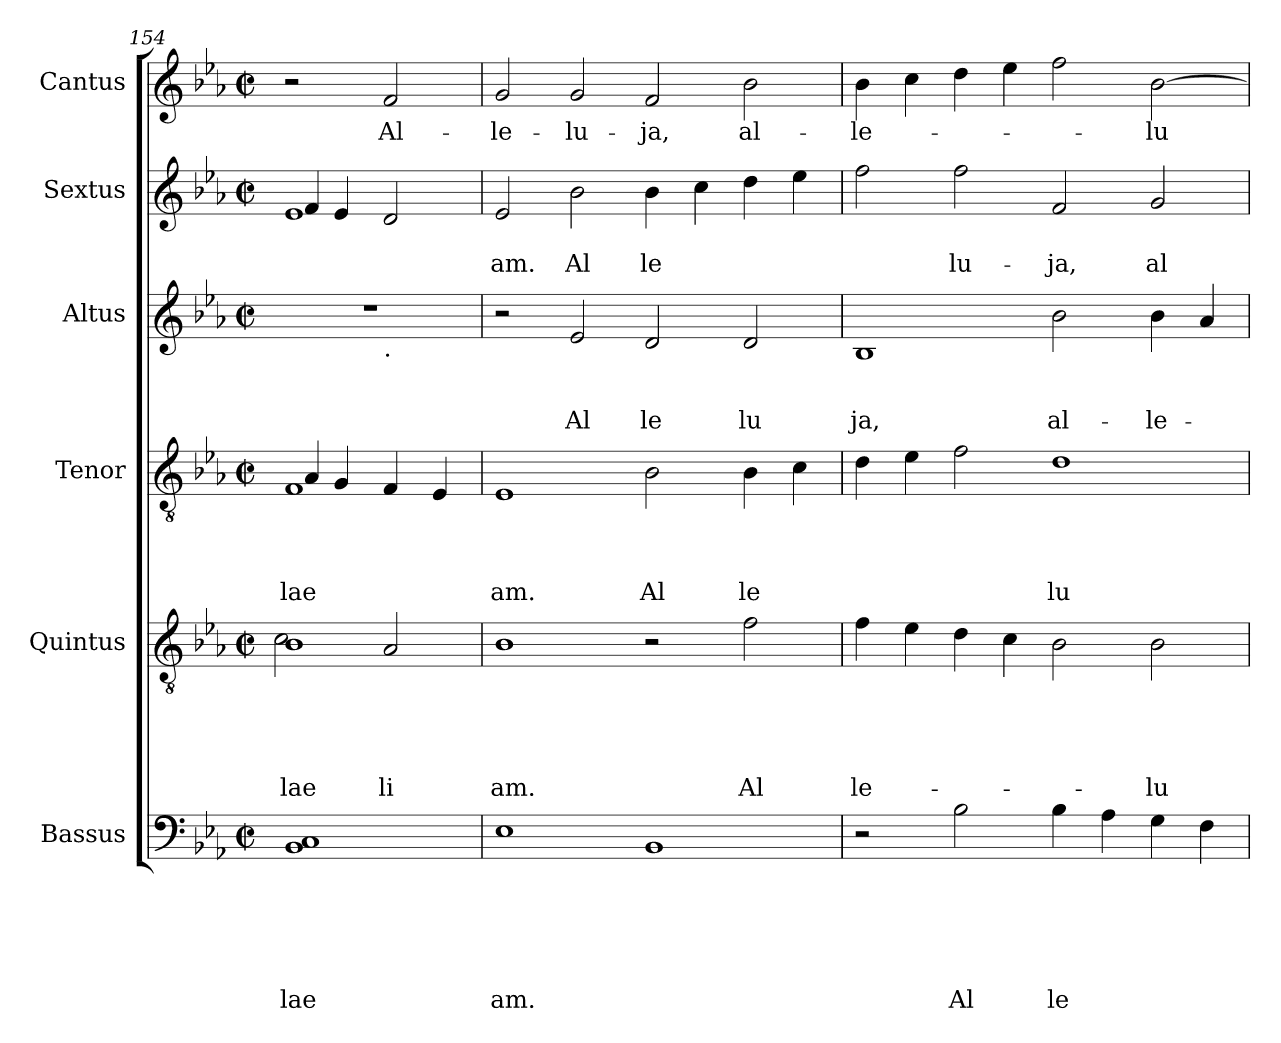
**kern	**text	**text	**text	**text	**text	**text	**kern	**text	**text	**text	**text	**text	**kern	**text	**text	**text	**text	**kern	**text	**text	**text	**kern	**text	**text	**kern	**text
*part6	*part6	*part6	*part6	*part6	*part6	*part6	*part5	*part5	*part5	*part5	*part5	*part5	*part4	*part4	*part4	*part4	*part4	*part3	*part3	*part3	*part3	*part2	*part2	*part2	*part1	*part1
*staff6	*staff6	*staff6	*staff6	*staff6	*staff6	*staff6	*staff5	*staff5	*staff5	*staff5	*staff5	*staff5	*staff4	*staff4	*staff4	*staff4	*staff4	*staff3	*staff3	*staff3	*staff3	*staff2	*staff2	*staff2	*staff1	*staff1
*I"Bassus	*	*	*	*	*	*	*I"Quintus	*	*	*	*	*	*I"Tenor	*	*	*	*	*I"Altus	*	*	*	*I"Sextus	*	*	*I"Cantus	*
*clefF4	*	*	*	*	*	*	*clefGv2	*	*	*	*	*	*clefGv2	*	*	*	*	*clefG2	*	*	*	*clefG2	*	*	*clefG2	*
*k[b-e-a-]	*	*	*	*	*	*	*k[b-e-a-]	*	*	*	*	*	*k[b-e-a-]	*	*	*	*	*k[b-e-a-]	*	*	*	*k[b-e-a-]	*	*	*k[b-e-a-]	*
*E-:	*	*	*	*	*	*	*E-:	*	*	*	*	*	*E-:	*	*	*	*	*E-:	*	*	*	*E-:	*	*	*E-:	*
*M2/2	*	*	*	*	*	*	*M2/2	*	*	*	*	*	*M2/2	*	*	*	*	*M2/2	*	*	*	*M2/2	*	*	*M2/2	*
*met(c|)	*	*	*	*	*	*	*met(c|)	*	*	*	*	*	*met(c|)	*	*	*	*	*met(c|)	*	*	*	*met(c|)	*	*	*met(c|)	*
=154	=154	=154	=154	=154	=154	=154	=154	=154	=154	=154	=154	=154	=154	=154	=154	=154	=154	=154	=154	=154	=154	=154	=154	=154	=154	=154
!	!	!	!	!	!	!LO:LY:b	!	!	!	!	!	!LO:LY:b	!	!	!	!	!LO:LY:b	!	!	!	!	!	!	!	!	!
*	*	*	*	*	*	*	*^	*	*	*	*	*	*^	*	*	*	*	*^	*	*	*	*^	*	*	*	*
1BB- 1C	.	.	.	.	.	lae	1B-	2c\	.	.	.	.	lae	1F	4A-/	.	.	.	lae	1r	2ryy	.	.	.	1e-	4f/	.	.	2r	.
.	.	.	.	.	.	.	.	.	.	.	.	.	.	.	4G/	.	.	.	.	.	.	.	.	.	.	4e-/	.	.	.	.
!	!	!	!	!	!	!	!	!	!	!	!	!	!	!	!	!	!	!	!	!	!LO:TX:b:t=.	!	!	!	!	!	!	!	!	!
!	!	!	!	!	!	!	!	!	!	!	!	!	!LO:LY:b	!	!	!	!	!	!	!	!	!	!	!	!	!	!	!	!	!LO:LY:b
.	.	.	.	.	.	.	.	2A-/	.	.	.	.	li	.	4F/	.	.	.	.	.	2ryy	.	.	.	.	2d/	.	.	2f/	Al-
.	.	.	.	.	.	.	.	.	.	.	.	.	.	.	4E-/	.	.	.	.	.	.	.	.	.	.	.	.	.	.	.
*	*	*	*	*	*	*	*v	*v	*	*	*	*	*	*	*	*	*	*	*	*	*	*	*	*	*v	*v	*	*	*	*
=155	=155	=155	=155	=155	=155	=155	=155	=155	=155	=155	=155	=155	=155	=155	=155	=155	=155	=155	=155	=155	=155	=155	=155	=155	=155	=155	=155	=155
!	!	!	!	!	!	!LO:LY:b	!	!	!	!	!	!LO:LY:b	!	!	!	!	!	!LO:LY:b	!	!	!	!	!	!	!	!LO:LY:b	!	!LO:LY:b
*	*	*	*	*	*	*	*	*	*	*	*	*	*v	*v	*	*	*	*	*	*	*	*	*	*	*	*	*	*
*	*	*	*	*	*	*	*	*	*	*	*	*	*	*	*	*	*	*v	*v	*	*	*	*	*	*	*	*
1E-	.	.	.	.	.	am.	1B-	.	.	.	.	am.	1E-	.	.	.	am.	2r	.	.	.	2e-/	.	am.	2g/	-le-
!	!	!	!	!	!	!	!	!	!	!	!	!	!	!	!	!	!	!	!	!	!LO:LY:b	!	!	!LO:LY:b	!	!LO:LY:b
.	.	.	.	.	.	.	.	.	.	.	.	.	.	.	.	.	.	2e-/	.	.	Al	2b-\	.	Al	2g/	-lu-
!	!	!	!	!	!	!	!	!	!	!	!	!	!	!	!	!	!LO:LY:b	!	!	!	!LO:LY:b	!	!	!LO:LY:b	!	!LO:LY:b
1BB-	.	.	.	.	.	.	2r	.	.	.	.	.	2B-\	.	.	.	Al	2d/	.	.	le	4b-\	.	le	2f/	-ja,
.	.	.	.	.	.	.	.	.	.	.	.	.	.	.	.	.	.	.	.	.	.	4cc\	.	.	.	.
!	!	!	!	!	!	!	!	!	!	!	!	!LO:LY:b	!	!	!	!	!LO:LY:b	!	!	!	!LO:LY:b	!	!	!	!	!LO:LY:b
.	.	.	.	.	.	.	2f\	.	.	.	.	Al	4B-\	.	.	.	le	2d/	.	.	lu	4dd\	.	.	2b-\	al-
.	.	.	.	.	.	.	.	.	.	.	.	.	4c\	.	.	.	.	.	.	.	.	4ee-\	.	.	.	.
!!LO:PB:g=z
=156	=156	=156	=156	=156	=156	=156	=156	=156	=156	=156	=156	=156	=156	=156	=156	=156	=156	=156	=156	=156	=156	=156	=156	=156	=156	=156
!	!	!	!	!	!	!	!	!	!	!	!	!LO:LY:b	!	!	!	!	!	!	!	!	!LO:LY:b	!	!	!	!	!LO:LY:b
2r	.	.	.	.	.	.	4f\	.	.	.	.	le-	4d\	.	.	.	.	1B-	.	.	ja,	2ff\	.	.	4b-\	-le-
.	.	.	.	.	.	.	4e-\	.	.	.	.	.	4e-\	.	.	.	.	.	.	.	.	.	.	.	4cc\	.
!	!	!	!	!	!	!LO:LY:b	!	!	!	!	!	!	!	!	!	!	!	!	!	!	!	!	!	!LO:LY:b	!	!
2B-\	.	.	.	.	.	Al	4d\	.	.	.	.	.	2f\	.	.	.	.	.	.	.	.	2ff\	.	lu-	4dd\	.
.	.	.	.	.	.	.	4c\	.	.	.	.	.	.	.	.	.	.	.	.	.	.	.	.	.	4ee-\	.
!	!	!	!	!	!	!LO:LY:b	!	!	!	!	!	!	!	!	!	!	!LO:LY:b	!	!	!	!LO:LY:b	!	!	!LO:LY:b	!	!
4B-\	.	.	.	.	.	le	2B-\	.	.	.	.	.	1d	.	.	.	lu	2b-\	.	.	al-	2f/	.	-ja,	2ff\	.
4A-\	.	.	.	.	.	.	.	.	.	.	.	.	.	.	.	.	.	.	.	.	.	.	.	.	.	.
!	!	!	!	!	!	!	!	!	!	!	!	!LO:LY:b	!	!	!	!	!	!	!	!	!LO:LY:b	!	!	!LO:LY:b	!	!LO:LY:b
4G\	.	.	.	.	.	.	2B-\	.	.	.	.	-lu-	.	.	.	.	.	4b-\	.	.	-le-	2g/	.	al-	[>2b-\	-lu-
4F\	.	.	.	.	.	.	.	.	.	.	.	.	.	.	.	.	.	4a-/	.	.	.	.	.	.	.	.
=	=	=	=	=	=	=	=	=	=	=	=	=	=	=	=	=	=	=	=	=	=	=	=	=	=	=
*-	*-	*-	*-	*-	*-	*-	*-	*-	*-	*-	*-	*-	*-	*-	*-	*-	*-	*-	*-	*-	*-	*-	*-	*-	*-	*-
